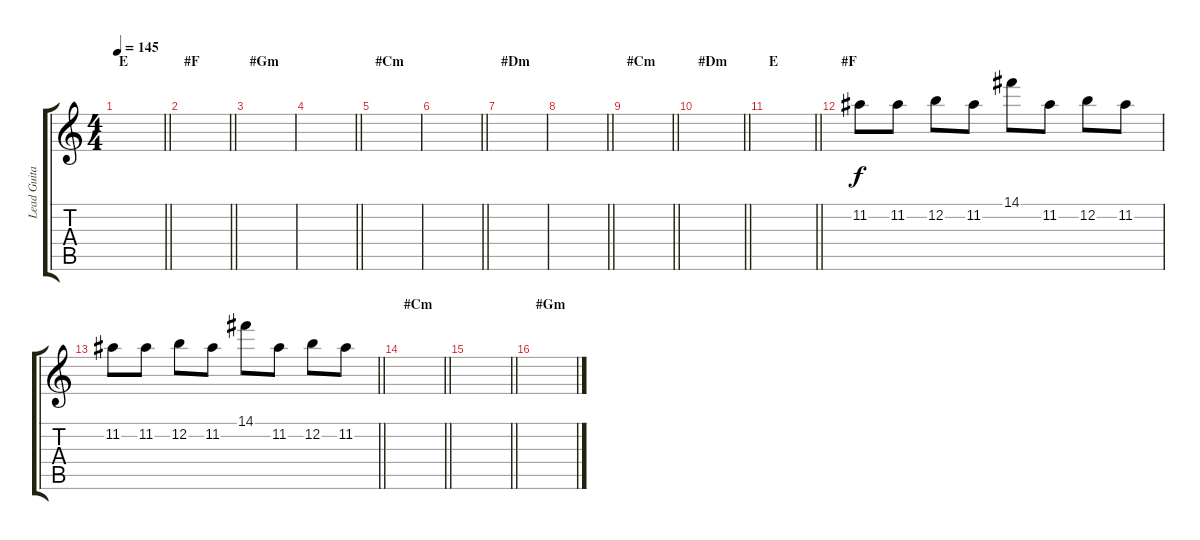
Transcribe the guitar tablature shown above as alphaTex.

\track ("Lead Guitar" "Lead Guita") {instrument overdrivenguitar}
\staff {score tabs}
\tuning (E4 B3 G3 D3 A2 E2) {hide}
\ts (4 4)
\section ("" "E")
\tempo 145
\clef g2
\barLineRight lightlight
\ks c
|
\section ("" "#F")
\barLineRight lightlight
|
\section ("" "#Gm")
|
\barLineRight lightlight
|
\section ("" "#Cm")
|
\barLineRight lightlight
|
\section ("" "#Dm")
|
\barLineRight lightlight
|
\section ("" "#Cm")
\barLineRight lightlight
|
\section ("" "#Dm")
\barLineRight lightlight
|
\section ("" "E")
\barLineRight lightlight
|
\section ("" "#F")
11.2.8 11.2.8 12.2.8 11.2.8 14.1.8 11.2.8 12.2.8 11.2.8 |
\barLineRight lightlight
11.2.8 11.2.8 12.2.8 11.2.8 14.1.8 11.2.8 12.2.8 11.2.8 |
\section ("" "#Cm")
\barLineRight lightlight
|
\section ("" " ")
\barLineRight lightlight
|
\section ("" "#Gm")
